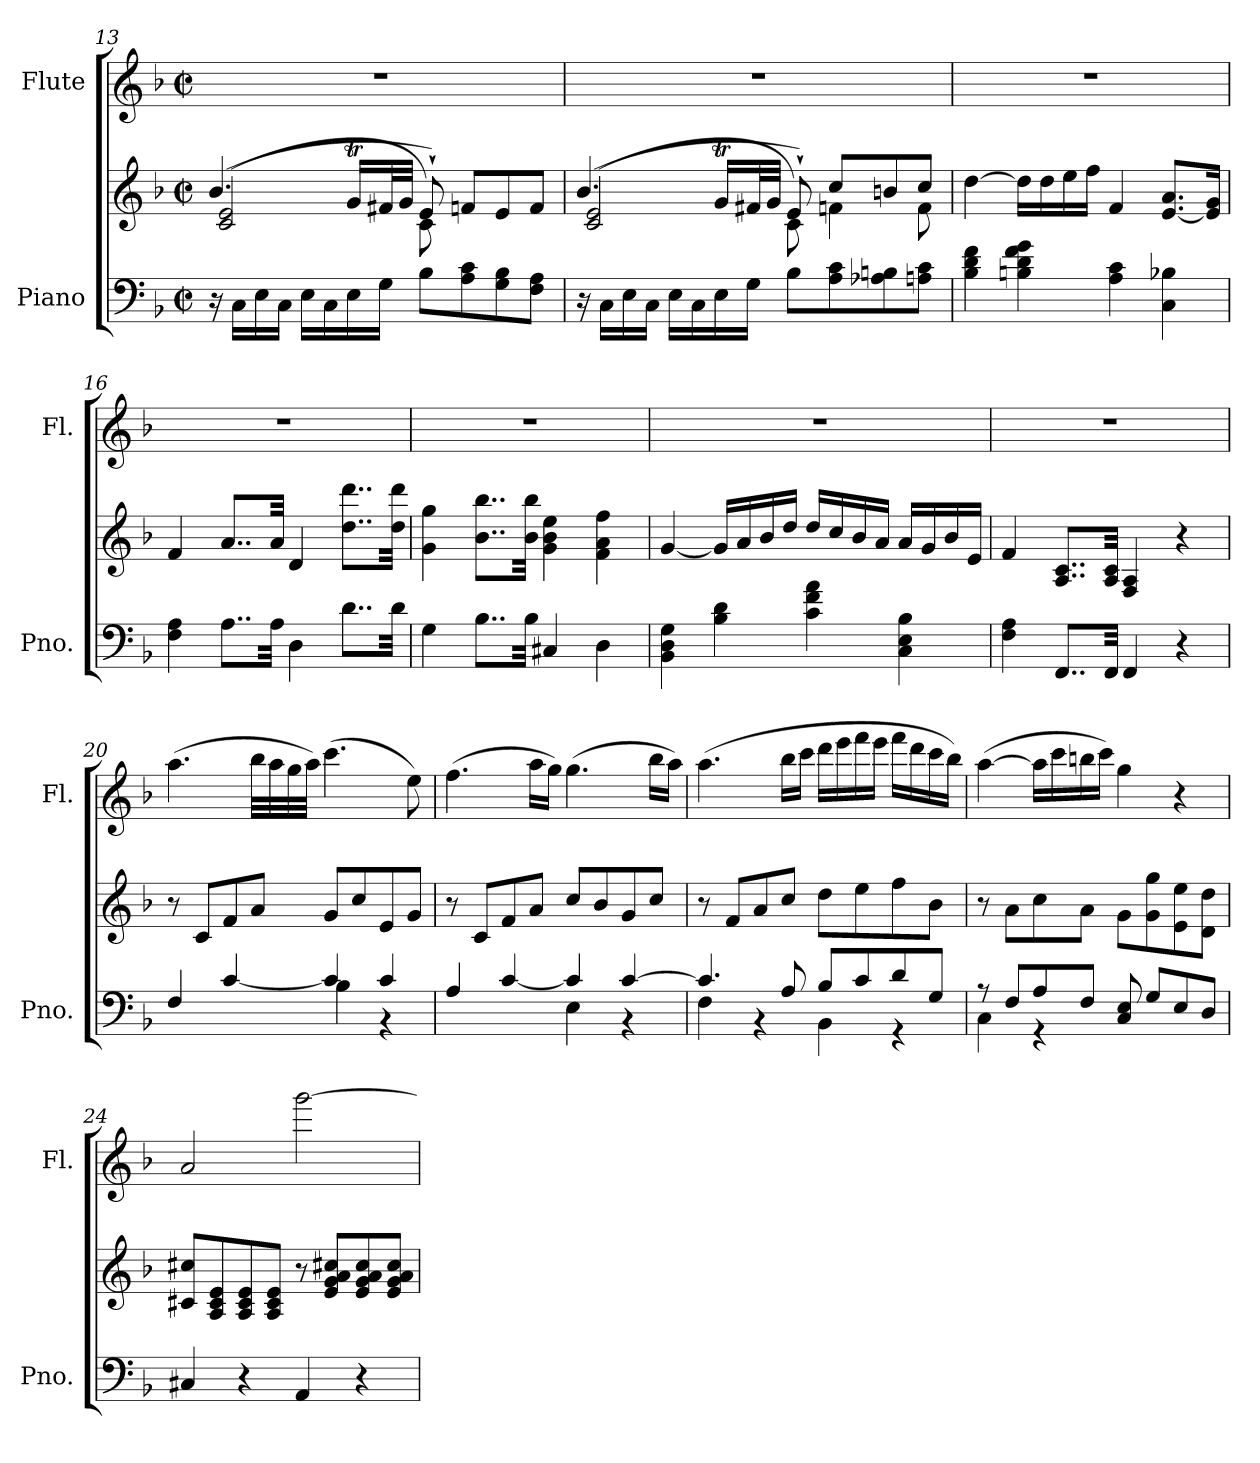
**kern	**kern	**kern
*part2	*part2	*part1
*staff3	*staff2	*staff1
*I"Piano	*	*I"Flute
*I'Pno.	*	*I'Fl.
!!LO:LB:g=z
*clefF4	*clefG2	*clefG2
*k[b-]	*k[b-]	*k[b-]
*M2/2	*M2/2	*M2/2
*met(c|)	*met(c|)	*met(c|)
=13	=13	=13
*	*^	*
16r	(4.b-/	(2c/ 2e/	1r
16C\LL	.	.	.
16E\	.	.	.
16C\JJ	.	.	.
16E\LL	.	.	.
16C\	.	.	.
16E\	16gT/LL	.	.
16G\JJ	32f#X/L	.	.
.	32g/JJJ	.	.
8B-\L	8e`/)	8c\)	.
8A\ 8c\	8fn/L	4.ryy	.
8G\ 8B-\	8e/	.	.
8F\ 8A\J	8f/J	.	.
=14	=14	=14	=14
16r	(4.b-/	(2c/ 2e/	1r
16C\LL	.	.	.
16E\	.	.	.
16C\JJ	.	.	.
16E\LL	.	.	.
16C\	.	.	.
16E\	16gT/LL	.	.
16G\JJ	32f#X/L	.	.
.	32g/JJJ	.	.
8B-\L	8e`/)	8c\)	.
8A\ 8c\	8cc/L	4fn\	.
8A-X\ 8Bn\	8bn/	.	.
8An\ 8c\J	8cc/J	8f\	.
*	*v	*v	*
=15	=15	=15
4B-\ 4d\ 4f\	[4dd\	1r
4Bn\ 4d\ 4f\ 4g\	16dd\LL]	.
.	16dd\	.
.	16ee\	.
.	16ff\JJ	.
4A\ 4c\	4f/	.
4C\ 4B-X\	[8.e/ 8.a/L	.
.	16e/] 16g/Jk	.
=16	=16	=16
4F\ 4A\	4f/	1r
8..A\L	8..a/L	.
32A\Jkk	32a/Jkk	.
4D\	4d/	.
8..d\L	8..dd\ 8..ddd\L	.
32d\Jkk	32dd\ 32ddd\Jkk	.
=17	=17	=17
4G\	4g\ 4gg\	1r
8..B-\L	8..b-\ 8..bb-\L	.
32B-\Jkk	32b-\ 32bb-\Jkk	.
4C#X/	4g\ 4b-\ 4ee\	.
4D\	4f\ 4a\ 4ff\	.
!!LO:LB:g=z
=18	=18	=18
4BB-\ 4D\ 4G\	[4g/	1r
4B-\ 4d\	16g/LL]	.
.	16a/	.
.	16b-/	.
.	16dd/JJ	.
4c\ 4f\ 4a\	16dd/LL	.
.	16cc/	.
.	16b-/	.
.	16a/JJ	.
4C\ 4E\ 4B-\	16a/LL	.
.	16g/	.
.	16b-/	.
.	16e/JJ	.
=19	=19	=19
4F\ 4A\	4f/	1r
8..FF/L	8..A/ 8..c/L	.
32FF/Jkk	32A/ 32c/Jkk	.
4FF/	4F/ 4A/	.
4r	4r	.
=20	=20	=20
*^	*	*
4F/	2ryy	8r	(4.aa\
.	.	8c/L	.
[4c/	.	8f/	.
.	.	8a/J	32bb-\LLL
.	.	.	32aa\
.	.	.	32gg\
.	.	.	32aa\JJJ)
4c/]	4B-\	8g/L	(4.ccc\
.	.	8cc/	.
4c/	4r	8e/	.
.	.	8g/J	8ee\)
=21	=21	=21	=21
4A/	2ryy	8r	(4.ff\
.	.	8c/L	.
[4c/	.	8f/	.
.	.	8a/J	16aa\LL
.	.	.	16gg\JJ)
4c/]	4E\	8cc/L	(4.gg\
.	.	8b-/	.
[4c/	4r	8g/	.
.	.	8cc/J	16bb-\LL
.	.	.	16aa\JJ)
=22	=22	=22	=22
4.c/]	4F\	8r	(4.aa\
.	.	8f/L	.
.	4r	8a/	.
8A/	.	8cc/J	16bb-\LL
.	.	.	16ccc\JJ
8B-/L	4BB-\	8dd\L	16ddd\LL
.	.	.	16eee\
8c/	.	8ee\	16fff\
.	.	.	16eee\JJ
8d/	4r	8ff\	16fff\LL
.	.	.	16ddd\
8G/J	.	8b-\J	16ccc\
.	.	.	16bb-\JJ)
!!LO:PB:g=z
=23	=23	=23	=23
8r	4C\	8r	([4aa\
8F/L	.	8a\L	.
8A/	4r	8cc\	16aa\LL]
.	.	.	16ccc\
8F/J	.	8a\J	16bbn\
.	.	.	16ccc\JJ)
8C/ 8E/	2ryy	8g\L	4gg\
8G/L	.	8g\ 8gg\	.
8E/	.	8e\ 8ee\	4r
8D/J	.	8d\ 8dd\J	.
*v	*v	*	*
=24	=24	=24
4C#X/	8c#X/ 8cc#X/L	2a/
.	8A/ 8c#/ 8e/	.
4r	8A/ 8c#/ 8e/	.
.	8A/ 8c#/ 8e/J	.
4AA/	8r	[2ggg\
.	8e/ 8g/ 8a/ 8cc#X/L	.
4r	8e/ 8g/ 8a/ 8cc#/	.
.	8e/ 8g/ 8a/ 8cc#/J	.
=	=	=
*-	*-	*-
